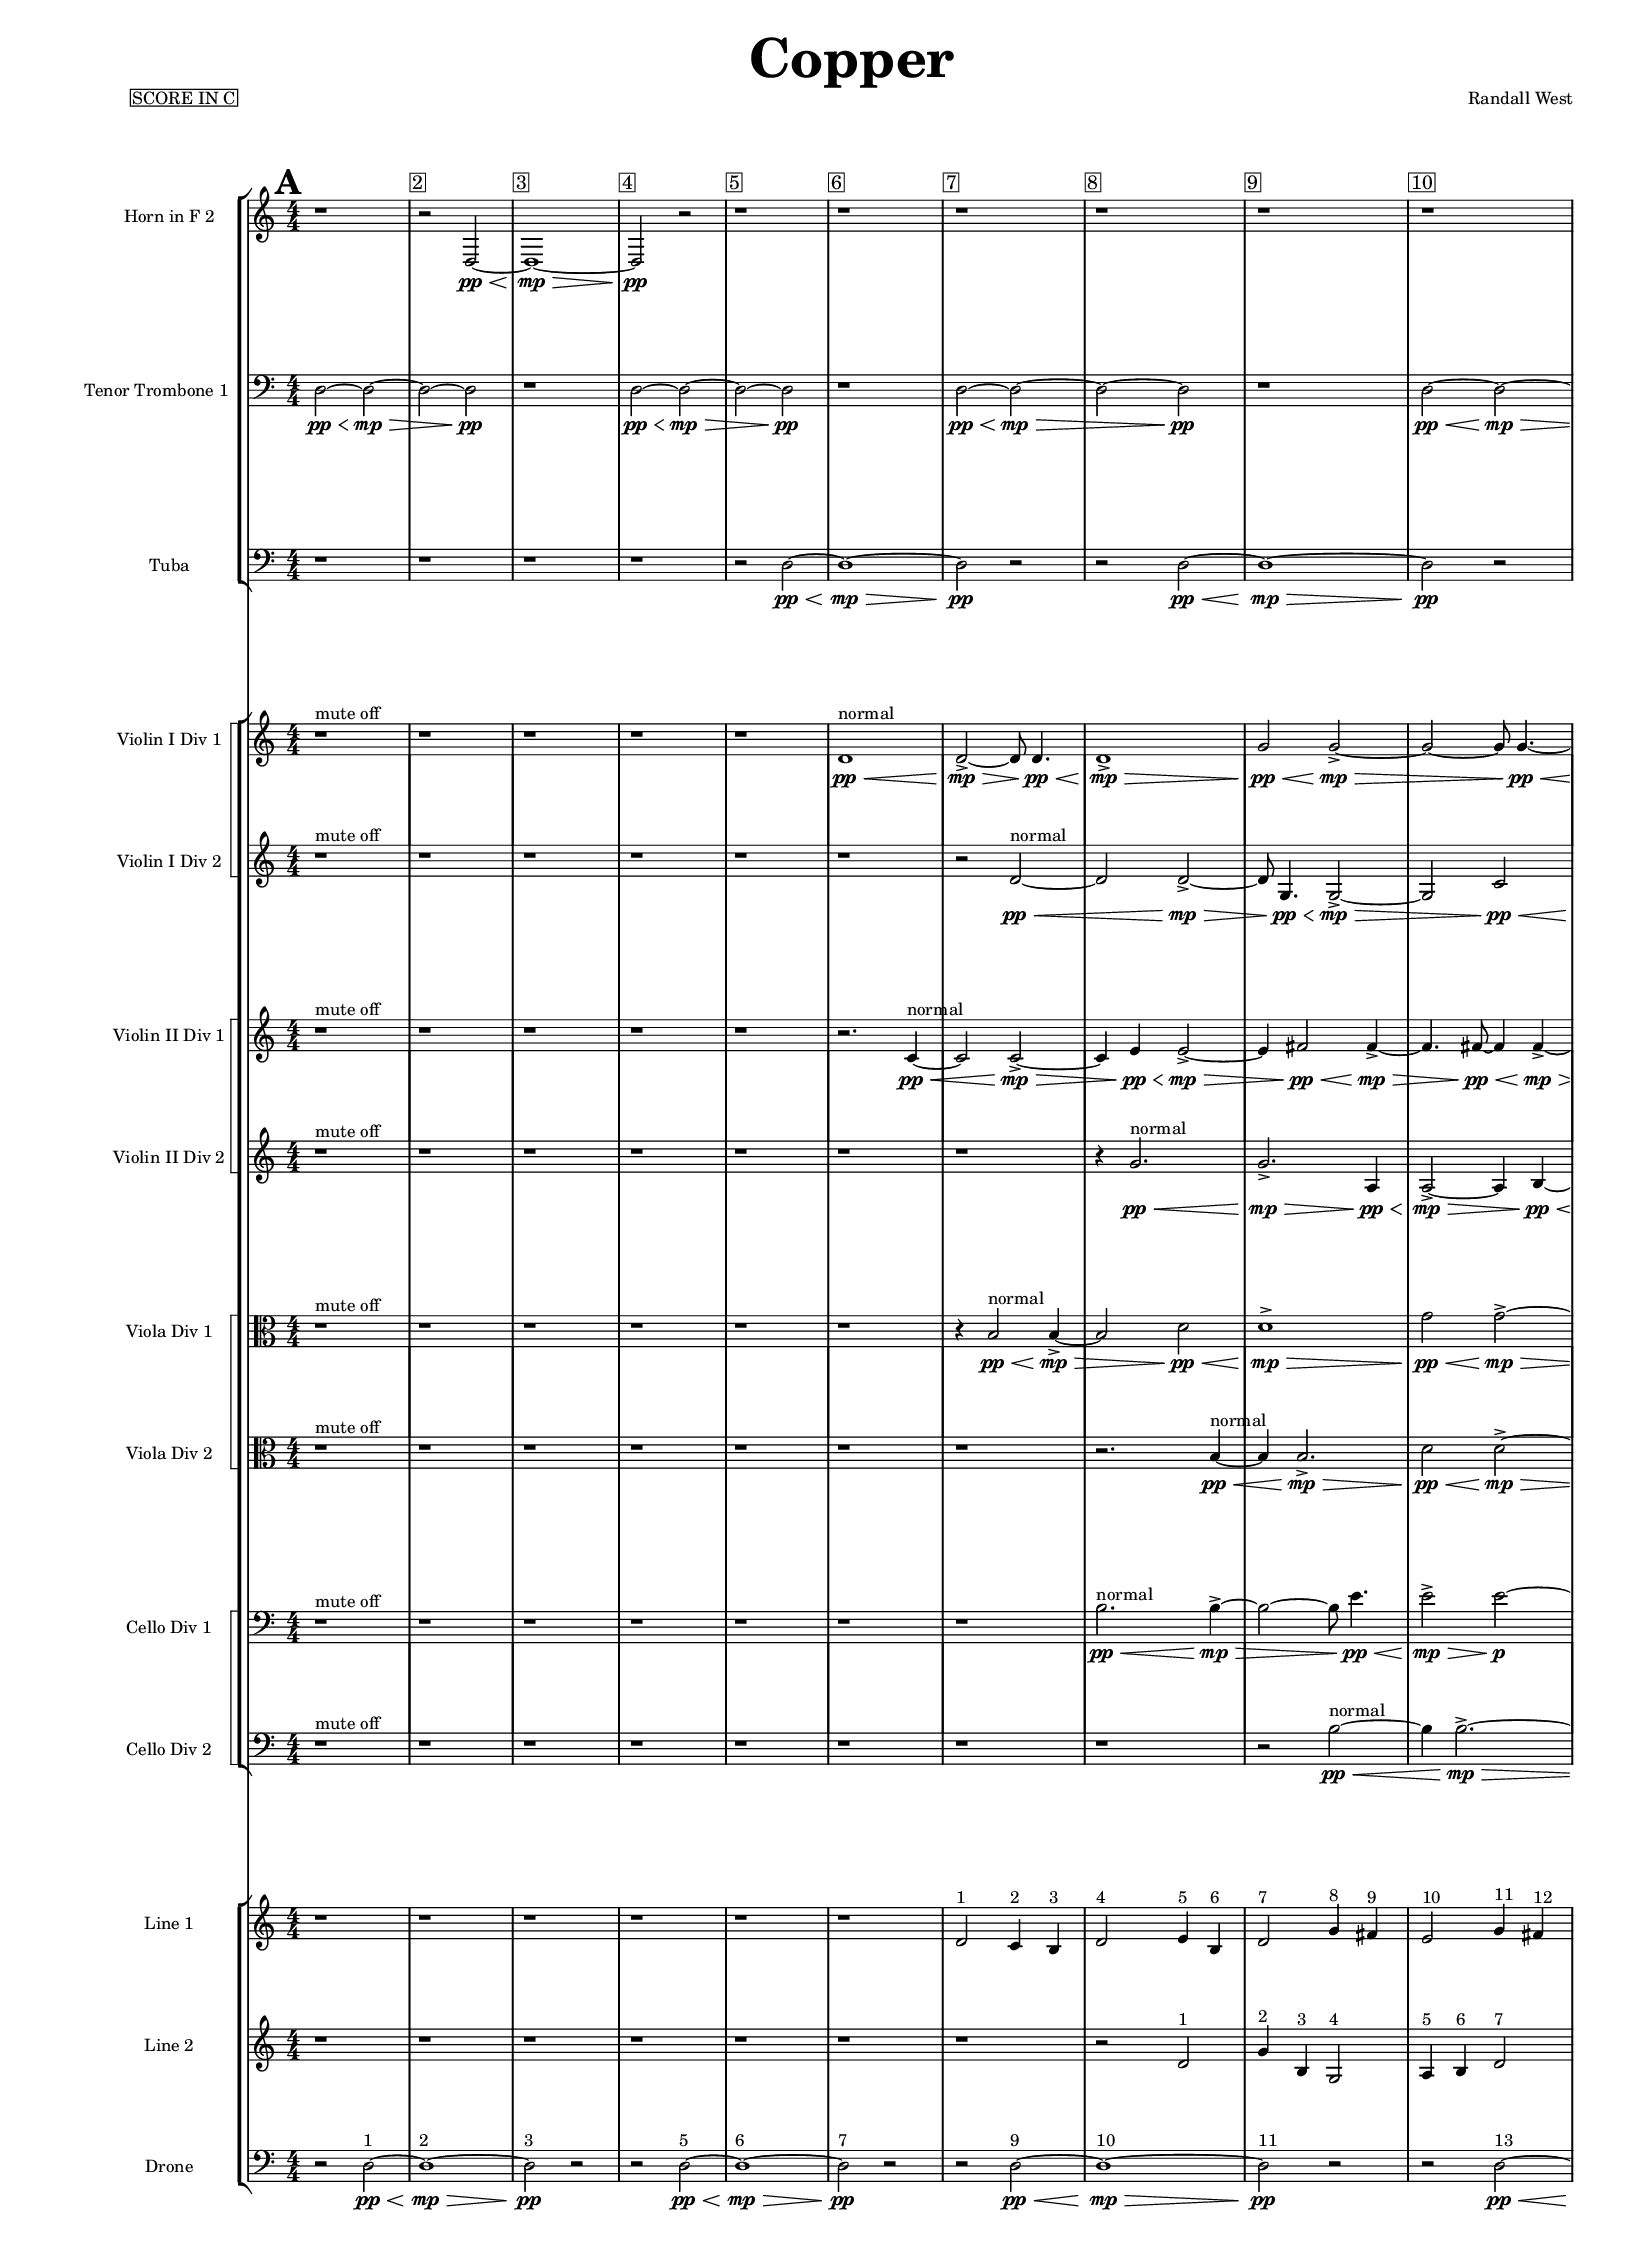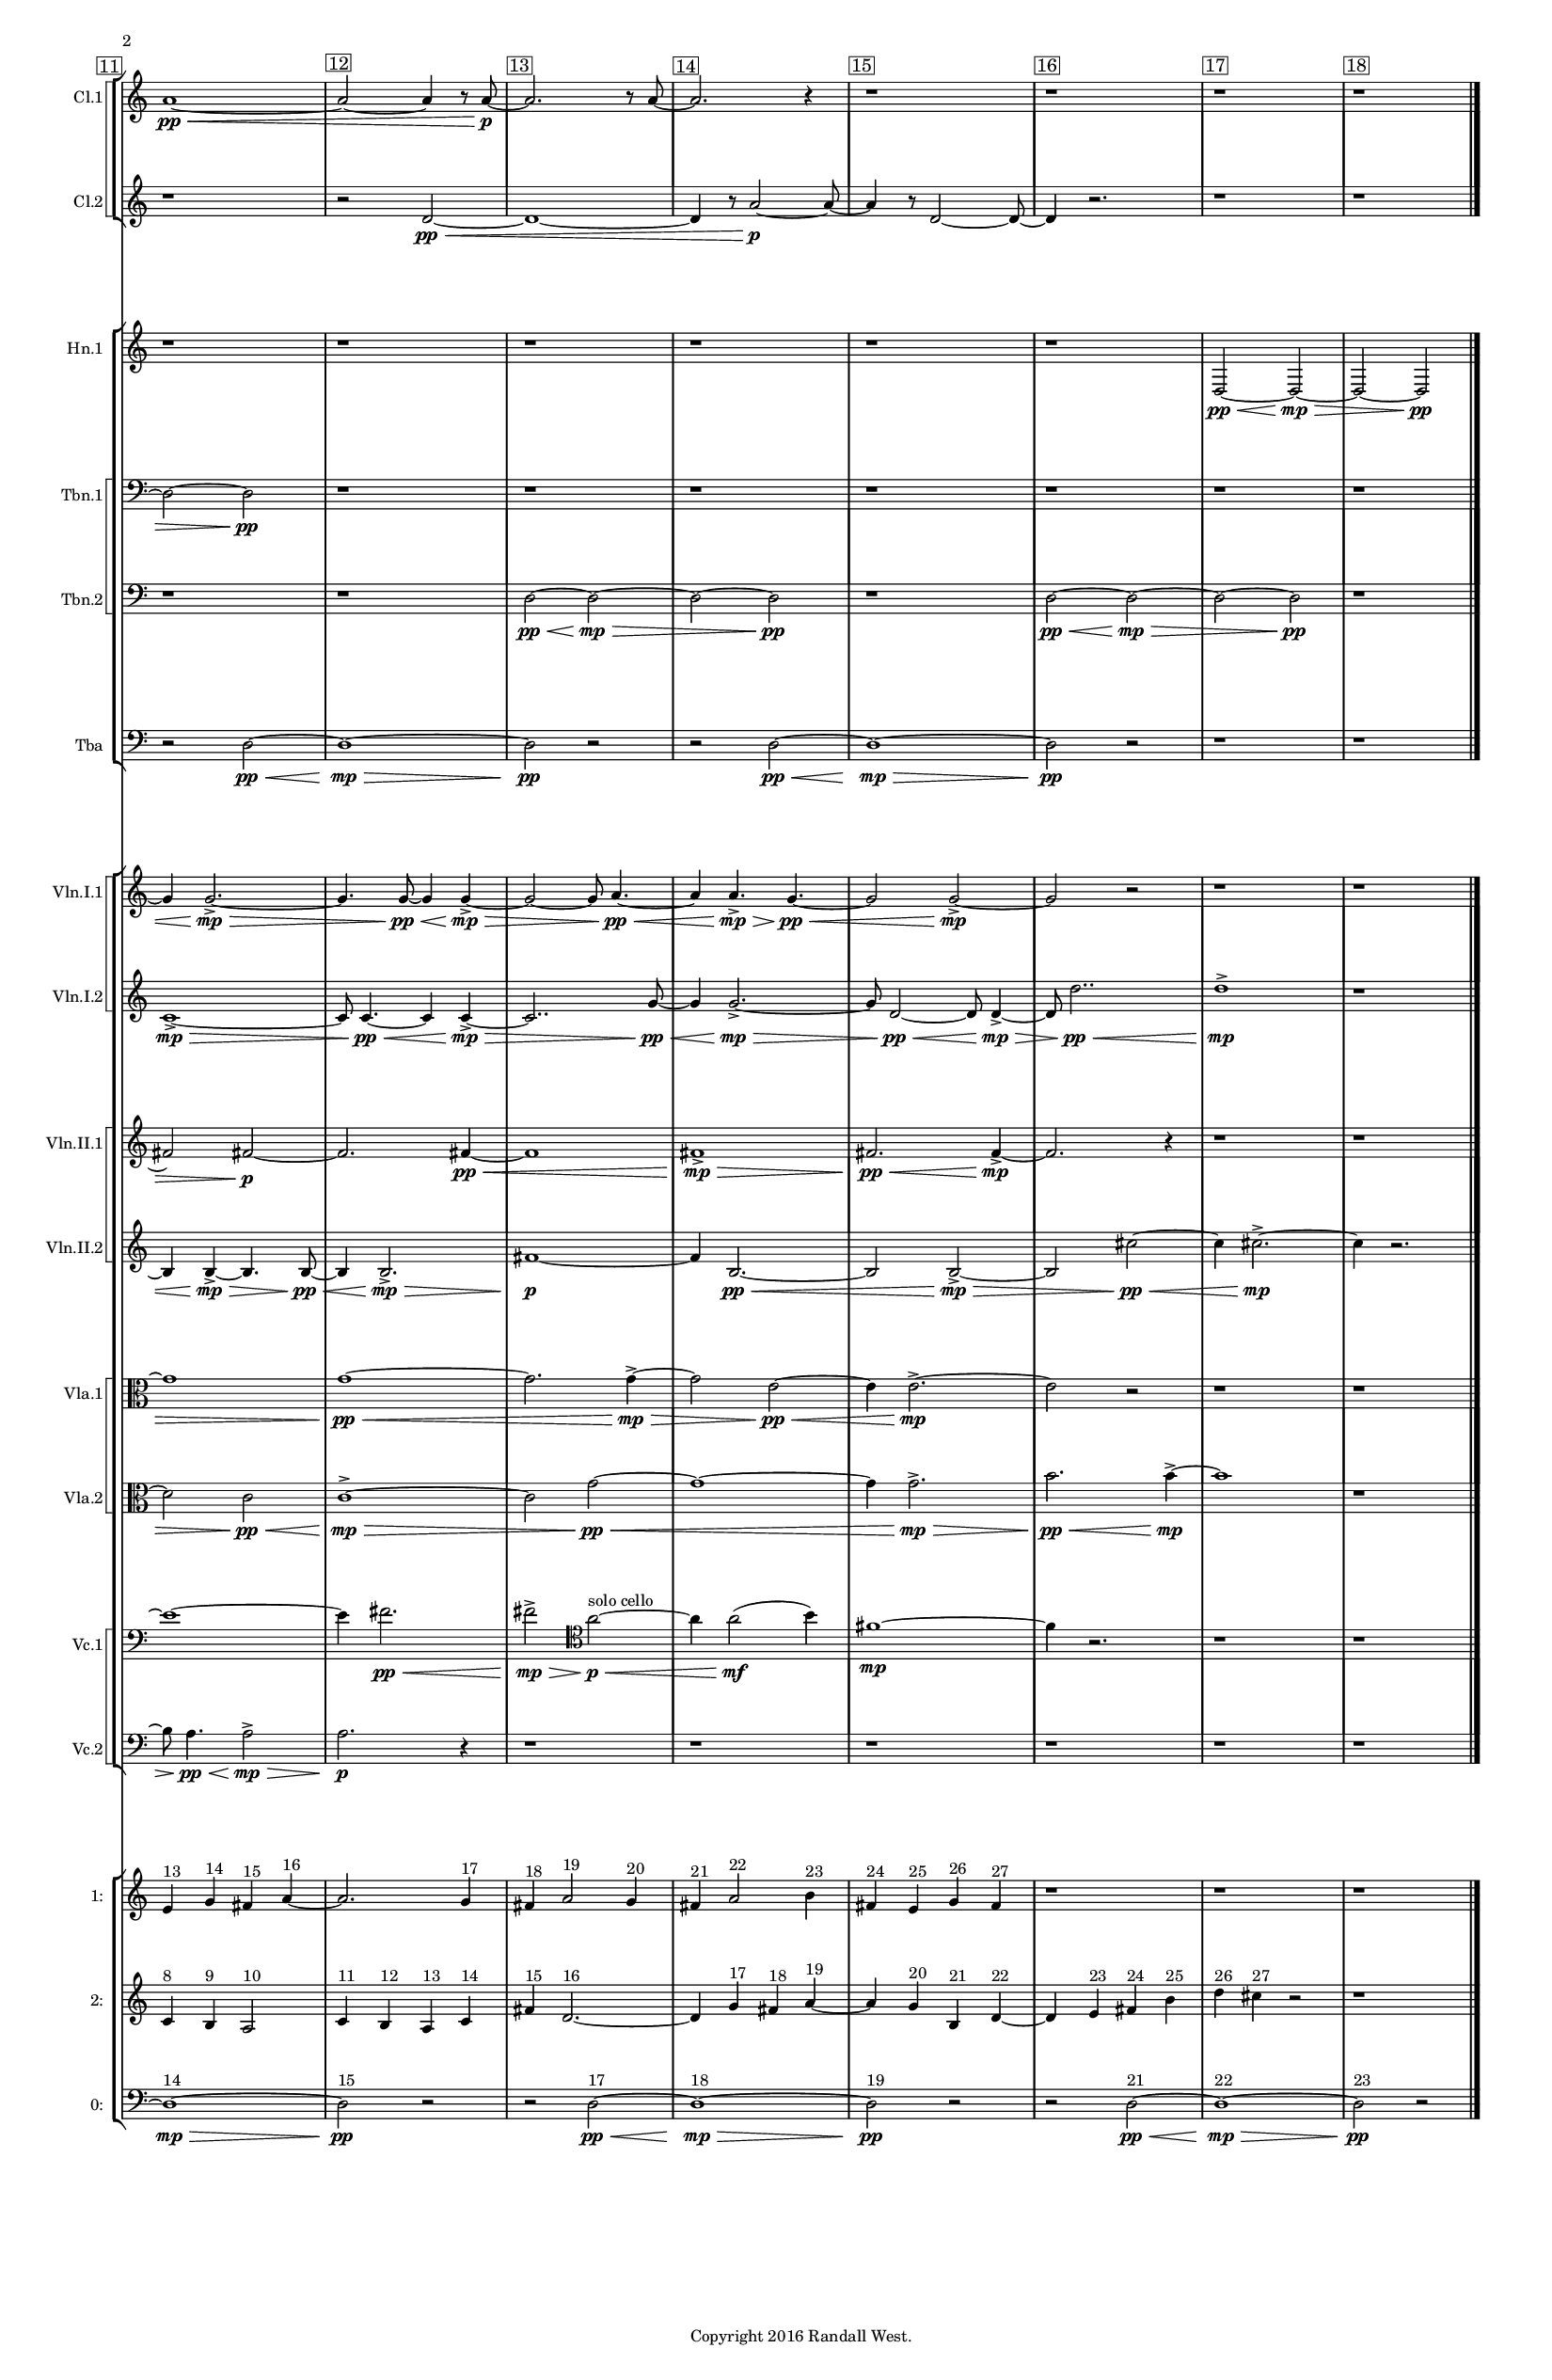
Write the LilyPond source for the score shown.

% 2016-09-20 17:41

\version "2.18.2"
\language "english"

#(set-default-paper-size "tabloid" 'portrait)
#(set-global-staff-size 14.9)

\header {
    composer = "Randall West"
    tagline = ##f
    poet = \markup { \box "SCORE IN C" } %HACKY WAY TO GET SCORE IN C IN THERE !!!!!!
    title = \markup {
        \column {
            \center-align {
                \fontsize #6 {
                    "Copper"
                }
            }
        }
    }
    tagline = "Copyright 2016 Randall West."
}

\paper {
    #(set-paper-size "tabloid")
    %#(set-paper-size "letter")
    left-margin = 22\mm
    system-separator-markup = \slashSeparator
    markup-system-spacing = #'(
        (basic-distance . 0)
        (minimum-distance . 0)
        (padding . 8)
        (stretchability . 0)
    )
    system-system-spacing = #'(
        (basic-distance . 12)
        (minimum-distance . 18)
        (padding . 12)
        (stretchability . 20)
    )
}

\layout {
    \set Score.markFormatter = #format-mark-circle-letters 
    \context {        
        \Score
        
        % \remove "Bar_number_engraver"
        \override BarNumber #'break-visibility = #'#(#f #t #t)
        \override BarNumber #'font-size = #1.2
        \override BarNumber  #'stencil = #(make-stencil-boxer 0.1 0.25 ly:text-interface::print)
        
        \override RehearsalMark #'font-size = #6

    }
    \context {
        \Staff \RemoveEmptyStaves
        \override VerticalAxisGroup #'remove-first = ##t % NOTE: comment this out to show staves on first page
        \override Hairpin #'minimum-length = #6
    }
    \context {
        \RhythmicStaff \RemoveEmptyStaves
        \override VerticalAxisGroup #'remove-first = ##t % NOTE: comment this out to show staves on first page
        \override Hairpin #'minimum-length = #6
    }
    % \context {
    %     \Dynamics
    %     \consists #Measure_counter_engraver
    %     \override MeasureCounter.direction = #DOWN
    %     \override MeasureCounter.font-encoding = #'latin1
    %     \override MeasureCounter.font-shape = #'italic
    %     % to control the distance of the Dynamics context from the staff:
    %     \override VerticalAxisGroup.nonstaff-relatedstaff-spacing.padding = #3
    %     \override MeasureCounter.font-size = #1.2
    %     % NOTE... below causes an error... why?
    %     % \override MeasureCounter.stencil = #(make-stencil-boxer 0.1 0.25 ly:text-interface::print)
    % }
}


\header {}

\layout {}

\paper {}

\score {
    \new Score <<
        \new StaffGroup <<
            \new StaffGroup \with {
                systemStartDelimiter = #'SystemStartSquare
            } <<
                \new Staff {
                    \set Staff.instrumentName = \markup { "Flute 1" }
                    \set Staff.shortInstrumentName = \markup { Fl.1 }
                    {
                        \bar "||"
                        \accidentalStyle modern-cautionary
                        \mark #1
                        R1 * 18
                    }
                }
                \new Staff {
                    \set Staff.instrumentName = \markup { "Flute 2" }
                    \set Staff.shortInstrumentName = \markup { Fl.2 }
                    {
                        \bar "||"
                        \accidentalStyle modern-cautionary
                        \mark #1
                        R1 * 18
                    }
                }
                \new Staff {
                    \set Staff.instrumentName = \markup { "Flute 3" }
                    \set Staff.shortInstrumentName = \markup { Fl.3 }
                    {
                        \bar "||"
                        \accidentalStyle modern-cautionary
                        \mark #1
                        R1 * 18
                    }
                }
            >>
            \new StaffGroup \with {
                systemStartDelimiter = #'SystemStartSquare
            } <<
                \new Staff {
                    \set Staff.instrumentName = \markup { "Oboe 1" }
                    \set Staff.shortInstrumentName = \markup { Ob.1 }
                    {
                        \bar "||"
                        \accidentalStyle modern-cautionary
                        \mark #1
                        R1 * 18
                    }
                }
                \new Staff {
                    \set Staff.instrumentName = \markup { "Oboe 2" }
                    \set Staff.shortInstrumentName = \markup { Ob.2 }
                    {
                        \bar "||"
                        \accidentalStyle modern-cautionary
                        \mark #1
                        R1 * 18
                    }
                }
            >>
            \new StaffGroup \with {
                systemStartDelimiter = #'SystemStartSquare
            } <<
                \new Staff {
                    \set Staff.instrumentName = \markup { "Clarinet 1" }
                    \set Staff.shortInstrumentName = \markup { Cl.1 }
                    {
                        \bar "||"
                        \accidentalStyle modern-cautionary
                        \mark #1
                        r1
                        r1
                        r1
                        r1
                        r1
                        r1
                        r1
                        r1
                        r1
                        r1
                        a'1 \pp ~ \<
                        a'2 ~
                        a'4
                        r8
                        a'8 \p ~
                        a'2.
                        r8
                        a'8 ~
                        a'2.
                        r4
                        r1
                        r1
                        r1
                        r1
                    }
                }
                \new Staff {
                    \set Staff.instrumentName = \markup { "Clarinet 2" }
                    \set Staff.shortInstrumentName = \markup { Cl.2 }
                    {
                        \bar "||"
                        \accidentalStyle modern-cautionary
                        \mark #1
                        r1
                        r1
                        r1
                        r1
                        r1
                        r1
                        r1
                        r1
                        r1
                        r1
                        r1
                        r2
                        d'2 \pp ~ \<
                        d'1 ~
                        d'4
                        r8
                        a'2 \p ~
                        a'8 ~
                        a'4
                        r8
                        d'2 ~
                        d'8 ~
                        d'4
                        r2.
                        r1
                        r1
                    }
                }
            >>
            \new StaffGroup \with {
                systemStartDelimiter = #'SystemStartSquare
            } <<
                \new Staff {
                    \clef "bass"
                    \set Staff.instrumentName = \markup { "Bassoon 1" }
                    \set Staff.shortInstrumentName = \markup { Bsn.1 }
                    {
                        \bar "||"
                        \accidentalStyle modern-cautionary
                        \mark #1
                        R1 * 18
                    }
                }
                \new Staff {
                    \clef "bass"
                    \set Staff.instrumentName = \markup { "Bassoon 2" }
                    \set Staff.shortInstrumentName = \markup { Bsn.2 }
                    {
                        \bar "||"
                        \accidentalStyle modern-cautionary
                        \mark #1
                        R1 * 18
                    }
                }
            >>
        >>
        \new StaffGroup <<
            \new StaffGroup \with {
                systemStartDelimiter = #'SystemStartSquare
            } <<
                \new Staff {
                    \set Staff.instrumentName = \markup { "Horn in F 1" }
                    \set Staff.shortInstrumentName = \markup { Hn.1 }
                    {
                        \bar "||"
                        \accidentalStyle modern-cautionary
                        \mark #1
                        r1
                        r1
                        r1
                        r1
                        r1
                        r1
                        r1
                        r1
                        r1
                        r1
                        r1
                        r1
                        r1
                        r1
                        r1
                        r1
                        d2 \pp ~ \<
                        d2 \mp ~ ~ \>
                        d2 ~
                        d2 \pp
                    }
                }
                \new Staff {
                    \set Staff.instrumentName = \markup { "Horn in F 2" }
                    \set Staff.shortInstrumentName = \markup { Hn.2 }
                    {
                        \bar "||"
                        \accidentalStyle modern-cautionary
                        \mark #1
                        r1
                        r2
                        d2 \pp ~ \<
                        d1 \mp ~ \>
                        d2 \pp
                        r2
                        r1
                        r1
                        r1
                        r1
                        r1
                        r1
                        r1
                        r1
                        r1
                        r1
                        r1
                        r1
                        r1
                        r1
                    }
                }
            >>
            \new StaffGroup \with {
                systemStartDelimiter = #'SystemStartSquare
            } <<
                \new Staff {
                    \set Staff.instrumentName = \markup { "Trumpet in C 1" }
                    \set Staff.shortInstrumentName = \markup { Tpt.1 }
                    {
                        \bar "||"
                        \accidentalStyle modern-cautionary
                        \mark #1
                        R1 * 18
                    }
                }
                \new Staff {
                    \set Staff.instrumentName = \markup { "Trumpet in C 2" }
                    \set Staff.shortInstrumentName = \markup { Tpt.2 }
                    {
                        \bar "||"
                        \accidentalStyle modern-cautionary
                        \mark #1
                        R1 * 18
                    }
                }
            >>
            \new StaffGroup \with {
                systemStartDelimiter = #'SystemStartSquare
            } <<
                \new Staff {
                    \clef "bass"
                    \set Staff.instrumentName = \markup { "Tenor Trombone 1" }
                    \set Staff.shortInstrumentName = \markup { Tbn.1 }
                    {
                        \bar "||"
                        \accidentalStyle modern-cautionary
                        \mark #1
                        d2 \pp ~ \<
                        d2 \mp ~ ~ \>
                        d2 ~
                        d2 \pp
                        r1
                        d2 \pp ~ \<
                        d2 \mp ~ ~ \>
                        d2 ~
                        d2 \pp
                        r1
                        d2 \pp ~ \<
                        d2 \mp ~ ~ \>
                        d2 ~
                        d2 \pp
                        r1
                        d2 \pp ~ \<
                        d2 \mp ~ ~ \>
                        d2 ~
                        d2 \pp
                        r1
                        r1
                        r1
                        r1
                        r1
                        r1
                        r1
                    }
                }
                \new Staff {
                    \clef "bass"
                    \set Staff.instrumentName = \markup { "Tenor Trombone 2" }
                    \set Staff.shortInstrumentName = \markup { Tbn.2 }
                    {
                        \bar "||"
                        \accidentalStyle modern-cautionary
                        \mark #1
                        r1
                        r1
                        r1
                        r1
                        r1
                        r1
                        r1
                        r1
                        r1
                        r1
                        r1
                        r1
                        d2 \pp ~ \<
                        d2 \mp ~ ~ \>
                        d2 ~
                        d2 \pp
                        r1
                        d2 \pp ~ \<
                        d2 \mp ~ ~ \>
                        d2 ~
                        d2 \pp
                        r1
                    }
                }
            >>
            \new Staff {
                \clef "bass"
                \set Staff.instrumentName = \markup { Tuba }
                \set Staff.shortInstrumentName = \markup { Tba }
                {
                    \bar "||"
                    \accidentalStyle modern-cautionary
                    \mark #1
                    r1
                    r1
                    r1
                    r1
                    r2
                    d2 \pp ~ \<
                    d1 \mp ~ \>
                    d2 \pp
                    r2
                    r2
                    d2 \pp ~ \<
                    d1 \mp ~ \>
                    d2 \pp
                    r2
                    r2
                    d2 \pp ~ \<
                    d1 \mp ~ \>
                    d2 \pp
                    r2
                    r2
                    d2 \pp ~ \<
                    d1 \mp ~ \>
                    d2 \pp
                    r2
                    r1
                    r1
                }
            }
        >>
        \new Staff {
            \clef "bass"
            \set Staff.instrumentName = \markup { Timpani }
            \set Staff.shortInstrumentName = \markup { Timp }
            {
                \bar "||"
                \accidentalStyle modern-cautionary
                \mark #1
                R1 * 18
            }
        }
        \new StaffGroup <<
            \new RhythmicStaff {
                \clef "percussion"
                \set Staff.instrumentName = \markup { "Percussion 1" }
                \set Staff.shortInstrumentName = \markup { Perc.1 }
                {
                    \bar "||"
                    \accidentalStyle modern-cautionary
                    \mark #1
                    R1 * 18
                }
            }
            \new StaffGroup \with {
                systemStartDelimiter = #'SystemStartSquare
            } <<
                \new RhythmicStaff {
                    \clef "percussion"
                    \set Staff.instrumentName = \markup { "Percussion 2" }
                    \set Staff.shortInstrumentName = \markup { Perc.2 }
                    {
                        \bar "||"
                        \accidentalStyle modern-cautionary
                        \mark #1
                        R1 * 18
                    }
                }
                \new Staff {
                    \set Staff.instrumentName = \markup { "Perc. 2 - Vibraphone" }
                    \set Staff.shortInstrumentName = \markup { Vib. }
                    {
                        \bar "||"
                        \accidentalStyle modern-cautionary
                        \mark #1
                        R1 * 18
                    }
                }
            >>
        >>
        \new PianoStaff <<
            \set PianoStaff.instrumentName = \markup { Harp }
            \set PianoStaff.shortInstrumentName = \markup { Hp. }
            \new Staff {
                {
                    \bar "||"
                    \accidentalStyle modern-cautionary
                    \mark #1
                    R1 * 18
                }
            }
            \new Staff {
                \clef "bass"
                {
                    \bar "||"
                    \accidentalStyle modern-cautionary
                    \mark #1
                    R1 * 18
                }
            }
        >>
        \new PianoStaff <<
            \set PianoStaff.instrumentName = \markup { Piano }
            \set PianoStaff.shortInstrumentName = \markup { Pno. }
            \new Staff {
                {
                    \bar "||"
                    \accidentalStyle modern-cautionary
                    \mark #1
                    R1 * 18
                }
            }
            \new Staff {
                \clef "bass"
                {
                    \bar "||"
                    \accidentalStyle modern-cautionary
                    \mark #1
                    R1 * 18
                }
            }
        >>
        \new StaffGroup <<
            \new StaffGroup \with {
                systemStartDelimiter = #'SystemStartSquare
            } <<
                \new Staff {
                    \set Staff.instrumentName = \markup { "Violin I Div 1" }
                    \set Staff.shortInstrumentName = \markup { Vln.I.1 }
                    {
                        \bar "||"
                        \accidentalStyle modern-cautionary
                        \mark #1
                        r1 ^ \markup { "mute off" }
                        r1
                        r1
                        r1
                        r1
                        d'1 \pp \< ^ \markup { normal }
                        d'2 -\accent \mp ~ \>
                        d'8
                        d'4. \pp \<
                        d'1 -\accent \mp \>
                        g'2 \pp \<
                        g'2 -\accent \mp ~ \>
                        g'2 ~
                        g'8
                        g'4. \pp ~ \<
                        g'4
                        g'2. -\accent \mp ~ \>
                        g'4.
                        g'8 \pp ~ \<
                        g'4
                        g'4 -\accent \mp ~ \>
                        g'2 ~
                        g'8
                        a'4. \pp ~ \<
                        a'4
                        a'4. -\accent \mp \>
                        g'4. \pp ~ \<
                        g'2
                        g'2 -\accent \mp ~
                        g'2
                        r2
                        r1
                        r1
                    }
                }
                \new Staff {
                    \set Staff.instrumentName = \markup { "Violin I Div 2" }
                    \set Staff.shortInstrumentName = \markup { Vln.I.2 }
                    {
                        \bar "||"
                        \accidentalStyle modern-cautionary
                        \mark #1
                        r1 ^ \markup { "mute off" }
                        r1
                        r1
                        r1
                        r1
                        r1
                        r2
                        d'2 \pp ~ \< ^ \markup { normal }
                        d'2
                        d'2 -\accent \mp ~ \>
                        d'8
                        g4. \pp \<
                        g2 -\accent \mp ~ \>
                        g2
                        c'2 \pp \<
                        c'1 -\accent \mp ~ \>
                        c'8
                        c'4. \pp ~ \<
                        c'4
                        c'4 -\accent \mp ~ \>
                        c'2..
                        g'8 \pp ~ \<
                        g'4
                        g'2. -\accent \mp ~ \>
                        g'8
                        d'2 \pp ~ \<
                        d'8
                        d'4 -\accent \mp ~ \>
                        d'8
                        d''2.. \pp \<
                        d''1 -\accent \mp
                        r1
                    }
                }
            >>
            \new StaffGroup \with {
                systemStartDelimiter = #'SystemStartSquare
            } <<
                \new Staff {
                    \set Staff.instrumentName = \markup { "Violin II Div 1" }
                    \set Staff.shortInstrumentName = \markup { Vln.II.1 }
                    {
                        \bar "||"
                        \accidentalStyle modern-cautionary
                        \mark #1
                        r1 ^ \markup { "mute off" }
                        r1
                        r1
                        r1
                        r1
                        r2.
                        c'4 \pp ~ \< ^ \markup { normal }
                        c'2
                        c'2 -\accent \mp ~ \>
                        c'4
                        e'4 \pp \<
                        e'2 -\accent \mp ~ \>
                        e'4
                        fs'2 \pp \<
                        fs'4 -\accent \mp ~ \>
                        fs'4.
                        fs'8 \pp ~ \<
                        fs'4
                        fs'4 -\accent \mp ~ \>
                        fs'2
                        fs'2 \p ~
                        fs'2.
                        fs'4 \pp ~ \<
                        fs'1
                        fs'1 -\accent \mp \>
                        fs'2. \pp \<
                        fs'4 -\accent \mp ~
                        fs'2.
                        r4
                        r1
                        r1
                    }
                }
                \new Staff {
                    \set Staff.instrumentName = \markup { "Violin II Div 2" }
                    \set Staff.shortInstrumentName = \markup { Vln.II.2 }
                    {
                        \bar "||"
                        \accidentalStyle modern-cautionary
                        \mark #1
                        r1 ^ \markup { "mute off" }
                        r1
                        r1
                        r1
                        r1
                        r1
                        r1
                        r4
                        g'2. \pp \< ^ \markup { normal }
                        g'2. -\accent \mp \>
                        a4 \pp \<
                        a2 -\accent \mp ~ \>
                        a4
                        b4 \pp ~ \<
                        b4
                        b4 -\accent \mp ~ \>
                        b4.
                        b8 \pp ~ \<
                        b4
                        b2. -\accent \mp \>
                        fs'1 \p ~
                        fs'4
                        b2. \pp ~ \<
                        b2
                        b2 -\accent \mp ~ \>
                        b2
                        cs''2 \pp ~ \<
                        cs''4
                        cs''2. -\accent \mp ~
                        cs''4
                        r2.
                    }
                }
            >>
            \new StaffGroup \with {
                systemStartDelimiter = #'SystemStartSquare
            } <<
                \new Staff {
                    \clef "alto"
                    \set Staff.instrumentName = \markup { "Viola Div 1" }
                    \set Staff.shortInstrumentName = \markup { Vla.1 }
                    {
                        \bar "||"
                        \accidentalStyle modern-cautionary
                        \mark #1
                        r1 ^ \markup { "mute off" }
                        r1
                        r1
                        r1
                        r1
                        r1
                        r4
                        b2 \pp \< ^ \markup { normal }
                        b4 -\accent \mp ~ \>
                        b2
                        d'2 \pp \<
                        d'1 -\accent \mp \>
                        g'2 \pp \<
                        g'2 -\accent \mp ~ \>
                        g'1
                        g'1 \pp ~ \<
                        g'2.
                        g'4 -\accent \mp ~ \>
                        g'2
                        e'2 \pp ~ \<
                        e'4
                        e'2. -\accent \mp ~
                        e'2
                        r2
                        r1
                        r1
                    }
                }
                \new Staff {
                    \clef "alto"
                    \set Staff.instrumentName = \markup { "Viola Div 2" }
                    \set Staff.shortInstrumentName = \markup { Vla.2 }
                    {
                        \bar "||"
                        \accidentalStyle modern-cautionary
                        \mark #1
                        r1 ^ \markup { "mute off" }
                        r1
                        r1
                        r1
                        r1
                        r1
                        r1
                        r2.
                        b4 \pp ~ \< ^ \markup { normal }
                        b4
                        b2. -\accent \mp \>
                        d'2 \pp \<
                        d'2 -\accent \mp ~ \>
                        d'2
                        c'2 \pp \<
                        c'1 -\accent \mp ~ \>
                        c'2
                        g'2 \pp ~ \<
                        g'1 ~
                        g'4
                        g'2. -\accent \mp \>
                        b'2. \pp \<
                        b'4 -\accent \mp ~
                        b'1
                        r1
                    }
                }
            >>
            \new StaffGroup \with {
                systemStartDelimiter = #'SystemStartSquare
            } <<
                \new Staff {
                    \clef "bass"
                    \set Staff.instrumentName = \markup { "Cello Div 1" }
                    \set Staff.shortInstrumentName = \markup { Vc.1 }
                    {
                        \bar "||"
                        \accidentalStyle modern-cautionary
                        \mark #1
                        r1 ^ \markup { "mute off" }
                        r1
                        r1
                        r1
                        r1
                        r1
                        r1
                        b2. \pp \< ^ \markup { normal }
                        b4 -\accent \mp ~ \>
                        b2 ~
                        b8
                        e'4. \pp \<
                        e'2 -\accent \mp \>
                        e'2 \p ~
                        e'1 ~
                        e'4
                        fs'2. \pp \<
                        fs'2 -\accent \mp \>
                        \clef tenor
                        a'2 \p ~ \< ^ \markup { "solo cello" }
                        a'4
                        a'2 \mf (
                        b'4 )
                        fs'1 \mp ~
                        fs'4
                        r2.
                        r1
                        r1
                    }
                }
                \new Staff {
                    \clef "bass"
                    \set Staff.instrumentName = \markup { "Cello Div 2" }
                    \set Staff.shortInstrumentName = \markup { Vc.2 }
                    {
                        \bar "||"
                        \accidentalStyle modern-cautionary
                        \mark #1
                        r1 ^ \markup { "mute off" }
                        r1
                        r1
                        r1
                        r1
                        r1
                        r1
                        r1
                        r2
                        b2 \pp ~ \< ^ \markup { normal }
                        b4
                        b2. -\accent \mp ~ \>
                        b8
                        a4. \pp \<
                        a2 -\accent \mp \>
                        a2. \p
                        r4
                        r1
                        r1
                        r1
                        r1
                        r1
                        r1
                    }
                }
            >>
            \new Staff {
                \clef "bass"
                \set Staff.instrumentName = \markup { Bass }
                \set Staff.shortInstrumentName = \markup { Cb }
                {
                    \bar "||"
                    \accidentalStyle modern-cautionary
                    \mark #1
                    R1 * 18
                }
            }
        >>
        \new StaffGroup <<
            \new Staff {
                \set Staff.instrumentName = \markup { "Line 1" }
                \set Staff.shortInstrumentName = \markup { 1: }
                {
                    \numericTimeSignature
                    \time 4/4
                    \accidentalStyle modern-cautionary
                    \mark #1
                    r1
                    r1
                    r1
                    r1
                    r1
                    r1
                    d'2 ^ \markup { 1 }
                    c'4 ^ \markup { 2 }
                    b4 ^ \markup { 3 }
                    d'2 ^ \markup { 4 }
                    e'4 ^ \markup { 5 }
                    b4 ^ \markup { 6 }
                    d'2 ^ \markup { 7 }
                    g'4 ^ \markup { 8 }
                    fs'4 ^ \markup { 9 }
                    e'2 ^ \markup { 10 }
                    g'4 ^ \markup { 11 }
                    fs'4 ^ \markup { 12 }
                    e'4 ^ \markup { 13 }
                    g'4 ^ \markup { 14 }
                    fs'4 ^ \markup { 15 }
                    a'4 ~ ^ \markup { 16 }
                    a'2.
                    g'4 ^ \markup { 17 }
                    fs'4 ^ \markup { 18 }
                    a'2 ^ \markup { 19 }
                    g'4 ^ \markup { 20 }
                    fs'4 ^ \markup { 21 }
                    a'2 ^ \markup { 22 }
                    b'4 ^ \markup { 23 }
                    fs'4 ^ \markup { 24 }
                    e'4 ^ \markup { 25 }
                    g'4 ^ \markup { 26 }
                    fs'4 ^ \markup { 27 }
                    r1
                    r1
                    r1
                }
            }
            \new Staff {
                \set Staff.instrumentName = \markup { "Line 2" }
                \set Staff.shortInstrumentName = \markup { 2: }
                {
                    \numericTimeSignature
                    \time 4/4
                    \accidentalStyle modern-cautionary
                    \mark #1
                    r1
                    r1
                    r1
                    r1
                    r1
                    r1
                    r1
                    r2
                    d'2 ^ \markup { 1 }
                    g'4 ^ \markup { 2 }
                    b4 ^ \markup { 3 }
                    g2 ^ \markup { 4 }
                    a4 ^ \markup { 5 }
                    b4 ^ \markup { 6 }
                    d'2 ^ \markup { 7 }
                    c'4 ^ \markup { 8 }
                    b4 ^ \markup { 9 }
                    a2 ^ \markup { 10 }
                    c'4 ^ \markup { 11 }
                    b4 ^ \markup { 12 }
                    a4 ^ \markup { 13 }
                    c'4 ^ \markup { 14 }
                    fs'4 ^ \markup { 15 }
                    d'2. ~ ^ \markup { 16 }
                    d'4
                    g'4 ^ \markup { 17 }
                    fs'4 ^ \markup { 18 }
                    a'4 ~ ^ \markup { 19 }
                    a'4
                    g'4 ^ \markup { 20 }
                    b4 ^ \markup { 21 }
                    d'4 ~ ^ \markup { 22 }
                    d'4
                    e'4 ^ \markup { 23 }
                    fs'4 ^ \markup { 24 }
                    b'4 ^ \markup { 25 }
                    d''4 ^ \markup { 26 }
                    cs''4 ^ \markup { 27 }
                    r2
                    r1
                }
            }
            \new Staff {
                \set Staff.instrumentName = \markup { "Line 3" }
                \set Staff.shortInstrumentName = \markup { 3: }
                {
                    \accidentalStyle modern-cautionary
                    R1 * 18
                }
            }
            \new Staff {
                \set Staff.instrumentName = \markup { "Line 4" }
                \set Staff.shortInstrumentName = \markup { 4: }
                {
                    \accidentalStyle modern-cautionary
                    R1 * 18
                }
            }
            \new Staff {
                \set Staff.instrumentName = \markup { "Line 5" }
                \set Staff.shortInstrumentName = \markup { 5: }
                {
                    \accidentalStyle modern-cautionary
                    R1 * 18
                }
            }
            \new Staff {
                \set Staff.instrumentName = \markup { "Line 6" }
                \set Staff.shortInstrumentName = \markup { 6: }
                {
                    \accidentalStyle modern-cautionary
                    R1 * 18
                }
            }
            \new Staff {
                \set Staff.instrumentName = \markup { "Line 7" }
                \set Staff.shortInstrumentName = \markup { 7: }
                {
                    \accidentalStyle modern-cautionary
                    R1 * 18
                }
            }
            \new Staff {
                \set Staff.instrumentName = \markup { "Line 8" }
                \set Staff.shortInstrumentName = \markup { 8: }
                {
                    \accidentalStyle modern-cautionary
                    R1 * 18
                }
            }
            \new Staff {
                \set Staff.instrumentName = \markup { "Line 9" }
                \set Staff.shortInstrumentName = \markup { 9: }
                {
                    \accidentalStyle modern-cautionary
                    R1 * 18
                }
            }
            \new Staff {
                \clef "bass"
                \set Staff.instrumentName = \markup { Drone }
                \set Staff.shortInstrumentName = \markup { 0: }
                {
                    \accidentalStyle modern-cautionary
                    \mark #1
                    r2
                    d2 \pp ~ \< ^ \markup { 1 }
                    d1 \mp ~ \> ^ \markup { 2 }
                    d2 \pp ^ \markup { 3 }
                    r2
                    r2
                    d2 \pp ~ \< ^ \markup { 5 }
                    d1 \mp ~ \> ^ \markup { 6 }
                    d2 \pp ^ \markup { 7 }
                    r2
                    r2
                    d2 \pp ~ \< ^ \markup { 9 }
                    d1 \mp ~ \> ^ \markup { 10 }
                    d2 \pp ^ \markup { 11 }
                    r2
                    r2
                    d2 \pp ~ \< ^ \markup { 13 }
                    d1 \mp ~ \> ^ \markup { 14 }
                    d2 \pp ^ \markup { 15 }
                    r2
                    r2
                    d2 \pp ~ \< ^ \markup { 17 }
                    d1 \mp ~ \> ^ \markup { 18 }
                    d2 \pp ^ \markup { 19 }
                    r2
                    r2
                    d2 \pp ~ \< ^ \markup { 21 }
                    d1 \mp ~ \> ^ \markup { 22 }
                    d2 \pp ^ \markup { 23 }
                    r2
                    \bar "|."
                }
            }
        >>
    >>
}